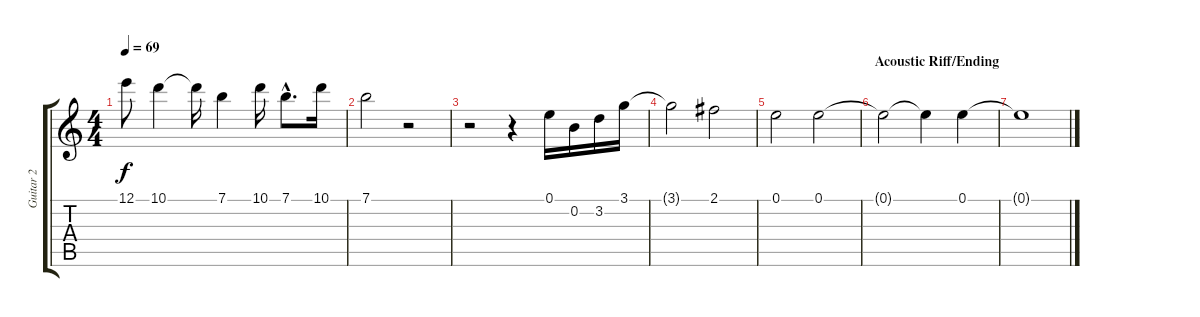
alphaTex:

\track ("Guitar 2" "Guitar 2") {instrument distortionguitar}
\staff {score tabs}
\tuning (E4 B3 G3 D3 A2 E2) {hide}
\ts (4 4)
\tempo 69
\clef g2
\ks c
12.1.8{dy f} 10.1.4 10.1{t}.16 7.1.4 10.1.16 7.1{hac}.8{d} 10.1.16 |
7.1.2 r.2 |
r.2 r.4 0.1.16 0.2.16 3.2.16 3.1.16 |
3.1{t}.2 2.1.2 |
0.1.2 0.1.2 |
\section ("" "Acoustic Riff/Ending")
0.1{t}.2 0.1{t}.4 0.1.4 |
0.1{t}.1
